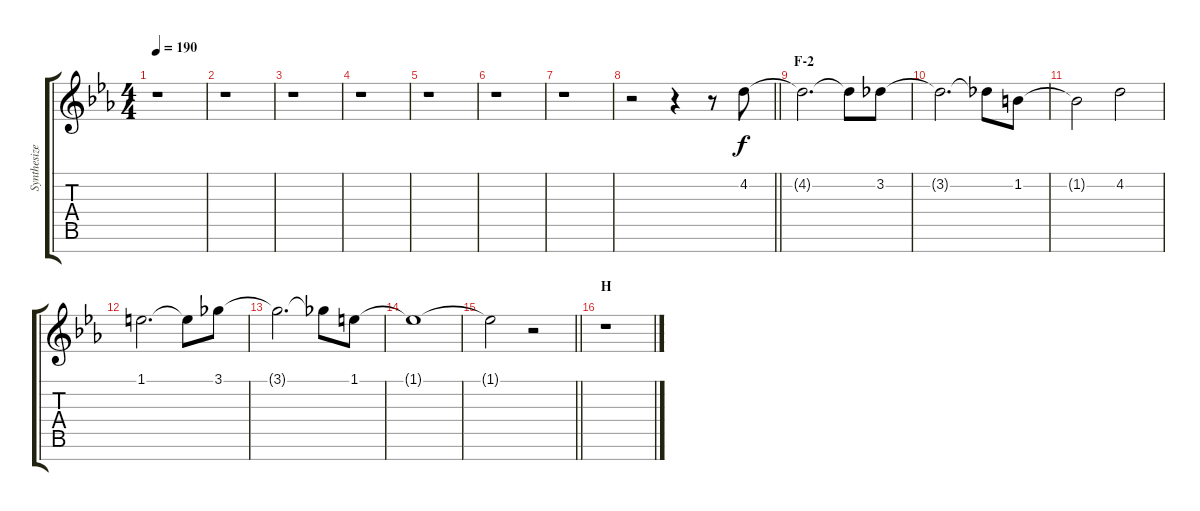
\track ("Synthesizer II" "Synthesize") {instrument churchorgan}
\staff {score tabs}
\tuning (Eb5 Bb4 Gb4 Db4 Ab3 Eb3 Bb2) {hide}
\ts (4 4)
\tempo 190
\clef g2
\ks eb
r.1{dy f} |
r.1 |
r.1 |
r.1 |
r.1 |
r.1 |
r.1 |
\barLineRight lightlight
r.2 r.4 r.8 4.2.8 |
\section ("" "F-2")
4.2{t}.2{d} 4.2{t}.8 3.2.8 |
3.2{t}.2{d} 3.2{t}.8 1.2.8 |
1.2{t}.2 4.2.2 |
1.1.2{d} 1.1{t}.8 3.1.8 |
3.1{t}.2{d} 3.1{t}.8 1.1.8 |
1.1{t}.1 |
\barLineRight lightlight
1.1{t}.2 r.2 |
\section ("" "H")
r.1
